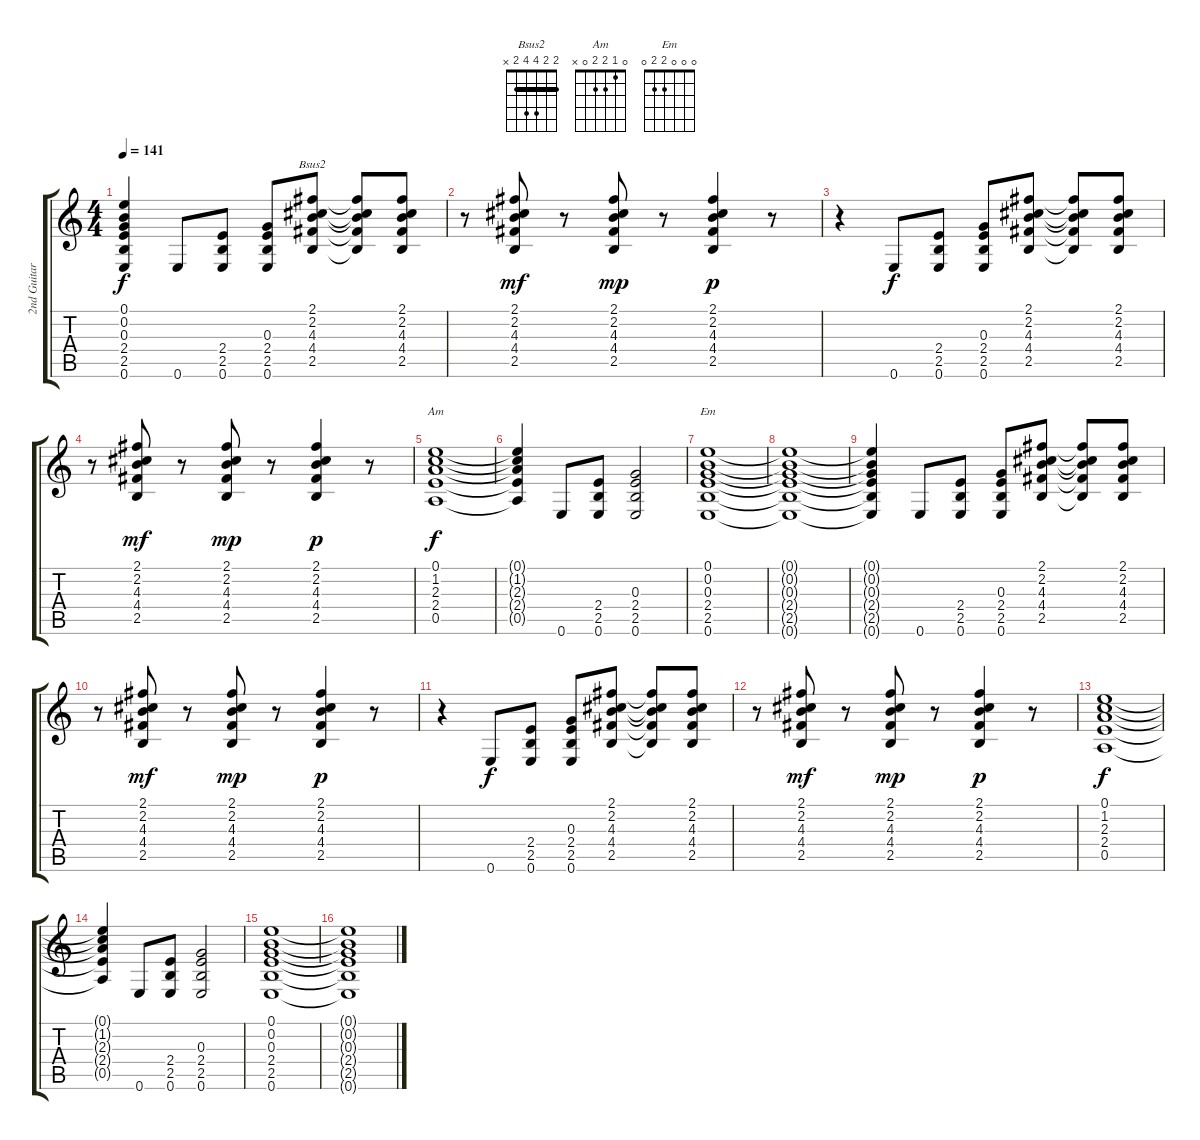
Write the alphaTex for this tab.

\track ("2nd Guitar" "2nd Guitar") {instrument distortionguitar}
\staff {score tabs}
\tuning (E4 B3 G3 D3 A2 E2) {hide}
\chord ("Bsus2" 2 2 4 4 2 x) {barre 2}
\chord ("Am" 0 1 2 2 0 x)
\chord ("Em" 0 0 0 2 2 0)
\ts (4 4)
\tempo 141
\clef g2
\ks c
(0.1{t} 0.2{t} 0.3{t} 2.4{t} 2.5{t} 0.6{t}).4{dy f} 0.6.8 (2.4 2.5 0.6).8 (0.3 2.4 2.5 0.6).8 (2.1 2.2 4.3 4.4 2.5).8{ch "Bsus2"} (2.1{t} 2.2{t} 4.3{t} 4.4{t} 2.5{t}).8 (2.1 2.2 4.3 4.4 2.5).8 |
r.8 (2.1 2.2 4.3 4.4 2.5).8{dy mf} r.8 (2.1 2.2 4.3 4.4 2.5).8{dy mp} r.8 (2.1 2.2 4.3 4.4 2.5).4{dy p} r.8 |
r.4 0.6.8{dy f} (2.4 2.5 0.6).8 (0.3 2.4 2.5 0.6).8 (2.1 2.2 4.3 4.4 2.5).8 (2.1{t} 2.2{t} 4.3{t} 4.4{t} 2.5{t}).8 (2.1 2.2 4.3 4.4 2.5).8 |
r.8 (2.1 2.2 4.3 4.4 2.5).8{dy mf} r.8 (2.1 2.2 4.3 4.4 2.5).8{dy mp} r.8 (2.1 2.2 4.3 4.4 2.5).4{dy p} r.8 |
(0.1 1.2 2.3 2.4 0.5).1{ch "Am" dy f} |
(0.1{t} 1.2{t} 2.3{t} 2.4{t} 0.5{t}).4 0.6.8 (2.4 2.5 0.6).8 (0.3 2.4 2.5 0.6).2 |
(0.1 0.2 0.3 2.4 2.5 0.6).1{ch "Em" volume 8} |
(0.1{t} 0.2{t} 0.3{t} 2.4{t} 2.5{t} 0.6{t}).1 |
(0.1{t} 0.2{t} 0.3{t} 2.4{t} 2.5{t} 0.6{t}).4 0.6.8 (2.4 2.5 0.6).8 (0.3 2.4 2.5 0.6).8 (2.1 2.2 4.3 4.4 2.5).8 (2.1{t} 2.2{t} 4.3{t} 4.4{t} 2.5{t}).8 (2.1 2.2 4.3 4.4 2.5).8 |
r.8 (2.1 2.2 4.3 4.4 2.5).8{dy mf} r.8 (2.1 2.2 4.3 4.4 2.5).8{dy mp} r.8 (2.1 2.2 4.3 4.4 2.5).4{dy p} r.8 |
r.4 0.6.8{dy f} (2.4 2.5 0.6).8 (0.3 2.4 2.5 0.6).8 (2.1 2.2 4.3 4.4 2.5).8 (2.1{t} 2.2{t} 4.3{t} 4.4{t} 2.5{t}).8 (2.1 2.2 4.3 4.4 2.5).8 |
r.8 (2.1 2.2 4.3 4.4 2.5).8{dy mf} r.8 (2.1 2.2 4.3 4.4 2.5).8{dy mp} r.8 (2.1 2.2 4.3 4.4 2.5).4{dy p} r.8 |
(0.1 1.2 2.3 2.4 0.5).1{dy f} |
(0.1{t} 1.2{t} 2.3{t} 2.4{t} 0.5{t}).4 0.6.8 (2.4 2.5 0.6).8 (0.3 2.4 2.5 0.6).2 |
(0.1 0.2 0.3 2.4 2.5 0.6).1{volume 8} |
(0.1{t} 0.2{t} 0.3{t} 2.4{t} 2.5{t} 0.6{t}).1
